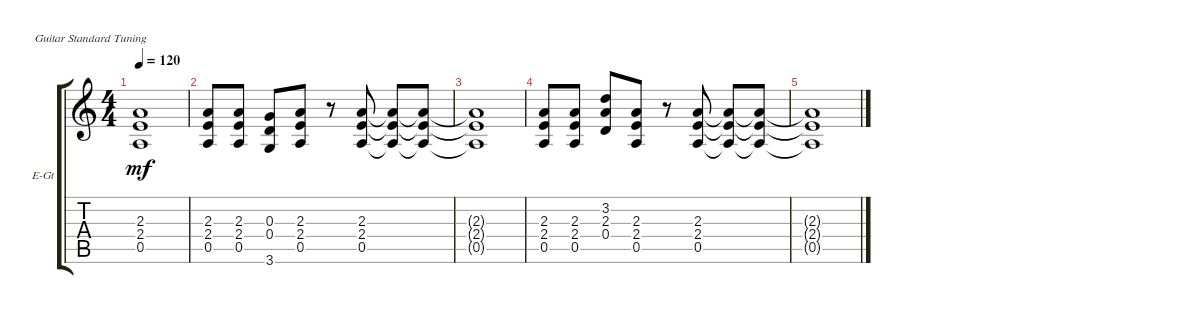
\defaultSystemsLayout 4
\bracketExtendMode groupsimilarinstruments
\firstSystemTrackNameOrientation horizontal
\otherSystemsTrackNameOrientation horizontal
\track ("Electric Guitar (Clean)" "E-Gt") {instrument electricguitarclean}
\staff {score tabs}
\tuning (E4 B3 G3 D3 A2 E2)
\ts (4 4)
\tempo 120
\clef g2
\ks c
(0.5{t} 2.4{t} 2.3{t}).1{dy mf} |
(0.5 2.4 2.3).8 (0.5 2.4 2.3).8 (0.4 0.3 3.6).8 (0.5 2.3 2.4).8 r.8 (0.5 2.4 2.3).8 (0.5{t} 2.4{t} 2.3{t}).8 (0.5{t} 2.4{t} 2.3{t}).8 |
(0.5{t} 2.4{t} 2.3{t}).1 |
(0.5 2.4 2.3).8 (0.5 2.4 2.3).8 (0.4 2.3 3.2).8 (0.5 2.3 2.4).8 r.8 (0.5 2.4 2.3).8 (0.5{t} 2.4{t} 2.3{t}).8 (0.5{t} 2.4{t} 2.3{t}).8 |
(0.5{t} 2.4{t} 2.3{t}).1
